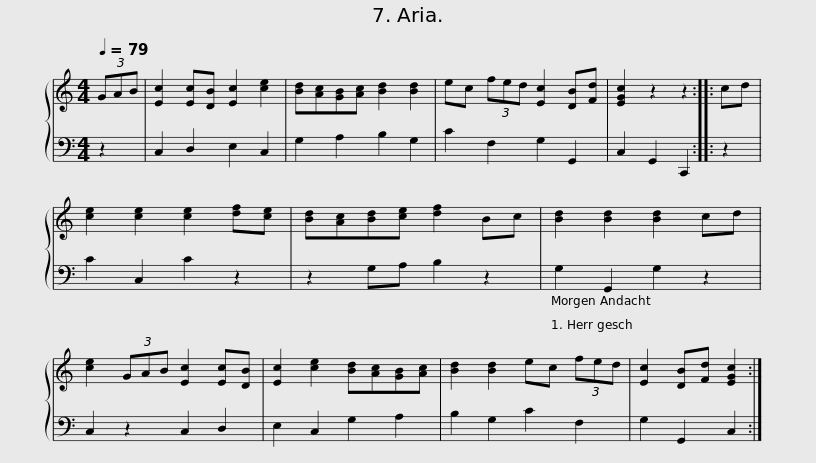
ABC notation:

X:1
%%score { 1 | 2 }
L:1/8
Q:1/4=79
M:4/4
I:linebreak $
K:C
V:1 treble
V:2 bass
V:1
 (3GAB | [Ec]2 [Ec][DB] [Ec]2 [ce]2 | [Bd][Ac][GB][Ac] [Bd]2 [Bd]2 | ec (3fed [Ec]2 [DB][Fd] | [EGc]2 z2 z2 :: %5
 cd | [ce]2 [ce]2 [ce]2 [df][ce] | [Bd][Ac][Bd][ce] [df]2 Bc |$ [Bd]2 [Bd]2 [Bd]2 cd | [ce]2 (3GAB [Ec]2 [Ec][DB] | %10
 [Ec]2 [ce]2 [Bd][Ac][GB][Ac] | [Bd]2 [Bd]2 ec (3fed | [Ec]2 [DB][Fd] [EGc]2 :| %13
V:2
 z2 | C,2 D,2 E,2 C,2 | G,2 A,2 B,2 G,2 | C2 F,2 G,2 G,,2 | C,2 G,,2 C,,2 :: %5
 z2 | C2 C,2 C2 z2 | z2 G,A, B,2 z2 |$ G,2 G,,2 G,2 z2 | C,2 z2 C,2 D,2 | %10
 E,2 C,2 G,2 A,2 | B,2 G,2 C2 F,2 | G,2 G,,2 C,2 :| %13
